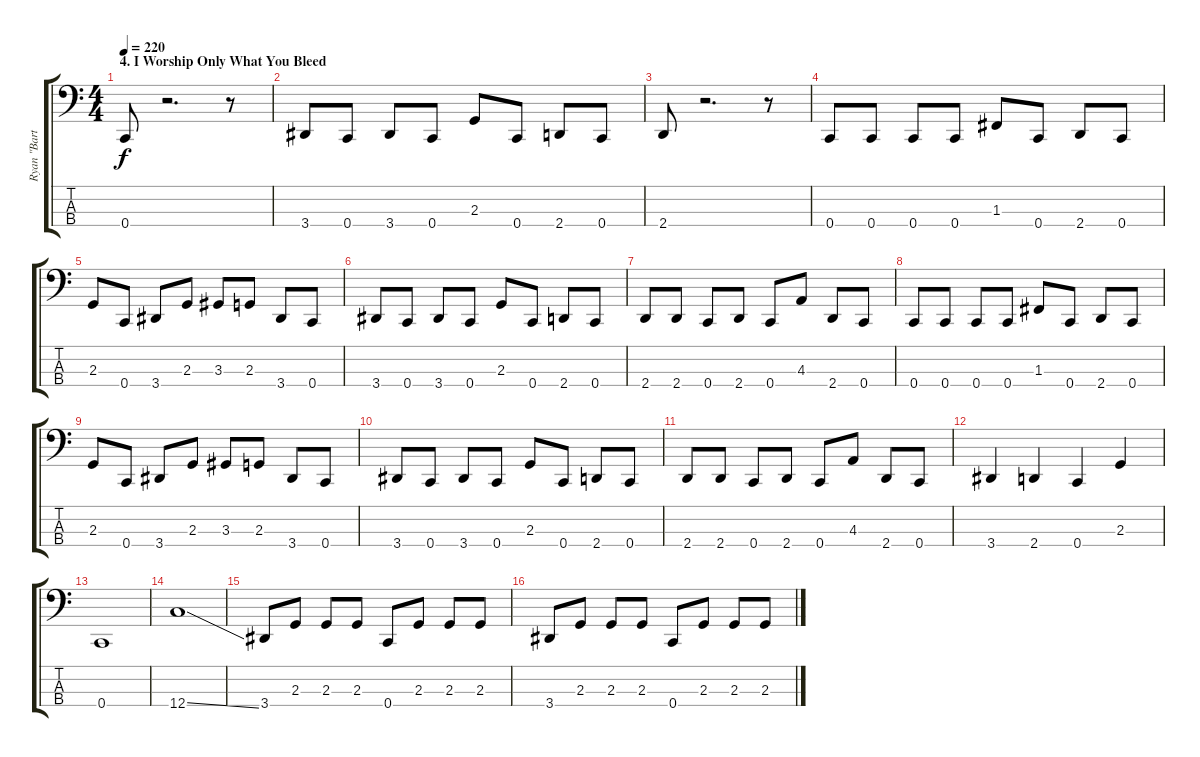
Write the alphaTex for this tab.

\track ("Ryan \"Bart\" Williams [Bass (Since 2007)]" "Ryan \"Bart") {instrument electricbassfinger}
\staff {score tabs}
\tuning (Eb2 Bb1 F1 C1) {hide}
\ts (4 4)
\section ("" "4. I Worship Only What You Bleed")
\tempo 220
\clef f4
\ks c
0.4.8{dy f} r.2{d} r.8 |
3.4.8 0.4.8 3.4.8 0.4.8 2.3.8 0.4.8 2.4.8 0.4.8 |
2.4.8 r.2{d} r.8 |
0.4.8 0.4.8 0.4.8 0.4.8 1.3.8 0.4.8 2.4.8 0.4.8 |
2.3.8 0.4.8 3.4.8 2.3.8 3.3.8 2.3.8 3.4.8 0.4.8 |
3.4.8 0.4.8 3.4.8 0.4.8 2.3.8 0.4.8 2.4.8 0.4.8 |
2.4.8 2.4.8 0.4.8 2.4.8 0.4.8 4.3.8 2.4.8 0.4.8 |
0.4.8 0.4.8 0.4.8 0.4.8 1.3.8 0.4.8 2.4.8 0.4.8 |
2.3.8 0.4.8 3.4.8 2.3.8 3.3.8 2.3.8 3.4.8 0.4.8 |
3.4.8 0.4.8 3.4.8 0.4.8 2.3.8 0.4.8 2.4.8 0.4.8 |
2.4.8 2.4.8 0.4.8 2.4.8 0.4.8 4.3.8 2.4.8 0.4.8 |
3.4.4 2.4.4 0.4.4 2.3.4 |
0.4.1 |
12.4{ss}.1 |
3.4.8 2.3.8 2.3.8 2.3.8 0.4.8 2.3.8 2.3.8 2.3.8 |
3.4.8 2.3.8 2.3.8 2.3.8 0.4.8 2.3.8 2.3.8 2.3.8
